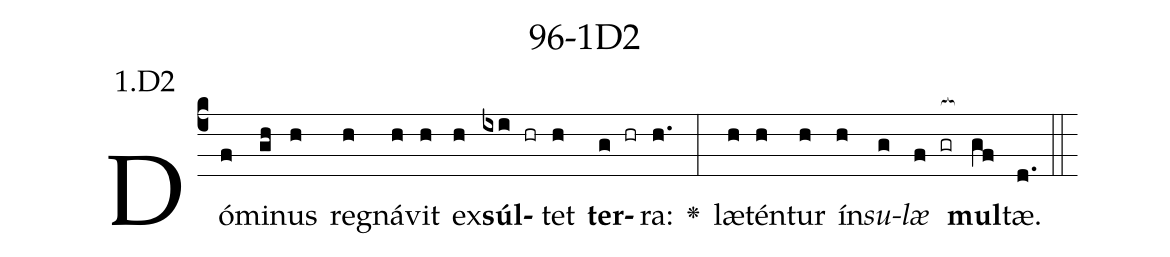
name: 96-1D2;
annotation: 1.D2;
%%
(c4)Dó(f)mi(gh)nus(h) re(h)gná(h)vit(h) ex(h)<b>súl</b>(ixi hr)tet(h) <b>ter</b>(g hr)ra:(h.) <v>\greheightstar</v>(:) læ(h)tén(h)tur(h) ín(h)<i>su</i>(g)<i>læ</i>(f gr[ocb:1{]) <b>mul</b>(gf[ocb:0}])tæ.(d.) (::)


%E(h) u(h) o(g) u(f) a(gf) e.(d.) (::)
